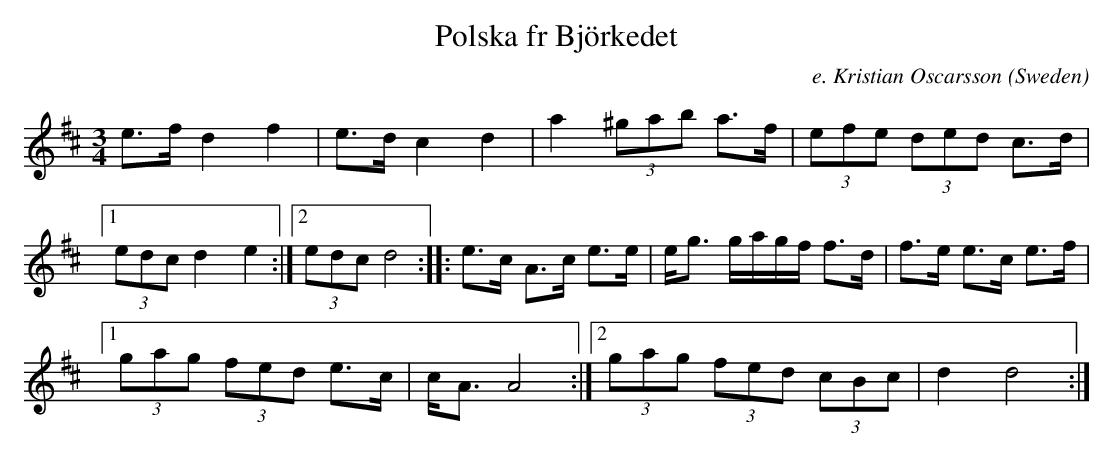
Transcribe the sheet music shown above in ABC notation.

X:1
T:Polska fr Bj\"orkedet
O:Sweden
M:3/4
C:e. Kristian Oscarsson
K:D
e>f d2 f2|e>d c2 d2|\
a2 (3^gab a>f | (3efe (3ded c>d |1
(3edc d2 e2 :|2 (3edc d4 :: \
e>c A>c e>e | e<g g/a/g/f/ f>d| f>e e>c e>f |1
 (3gag (3fed e>c |c<A A4 \
:|2 (3gag (3fed (3cBc | d2 d4 :|
